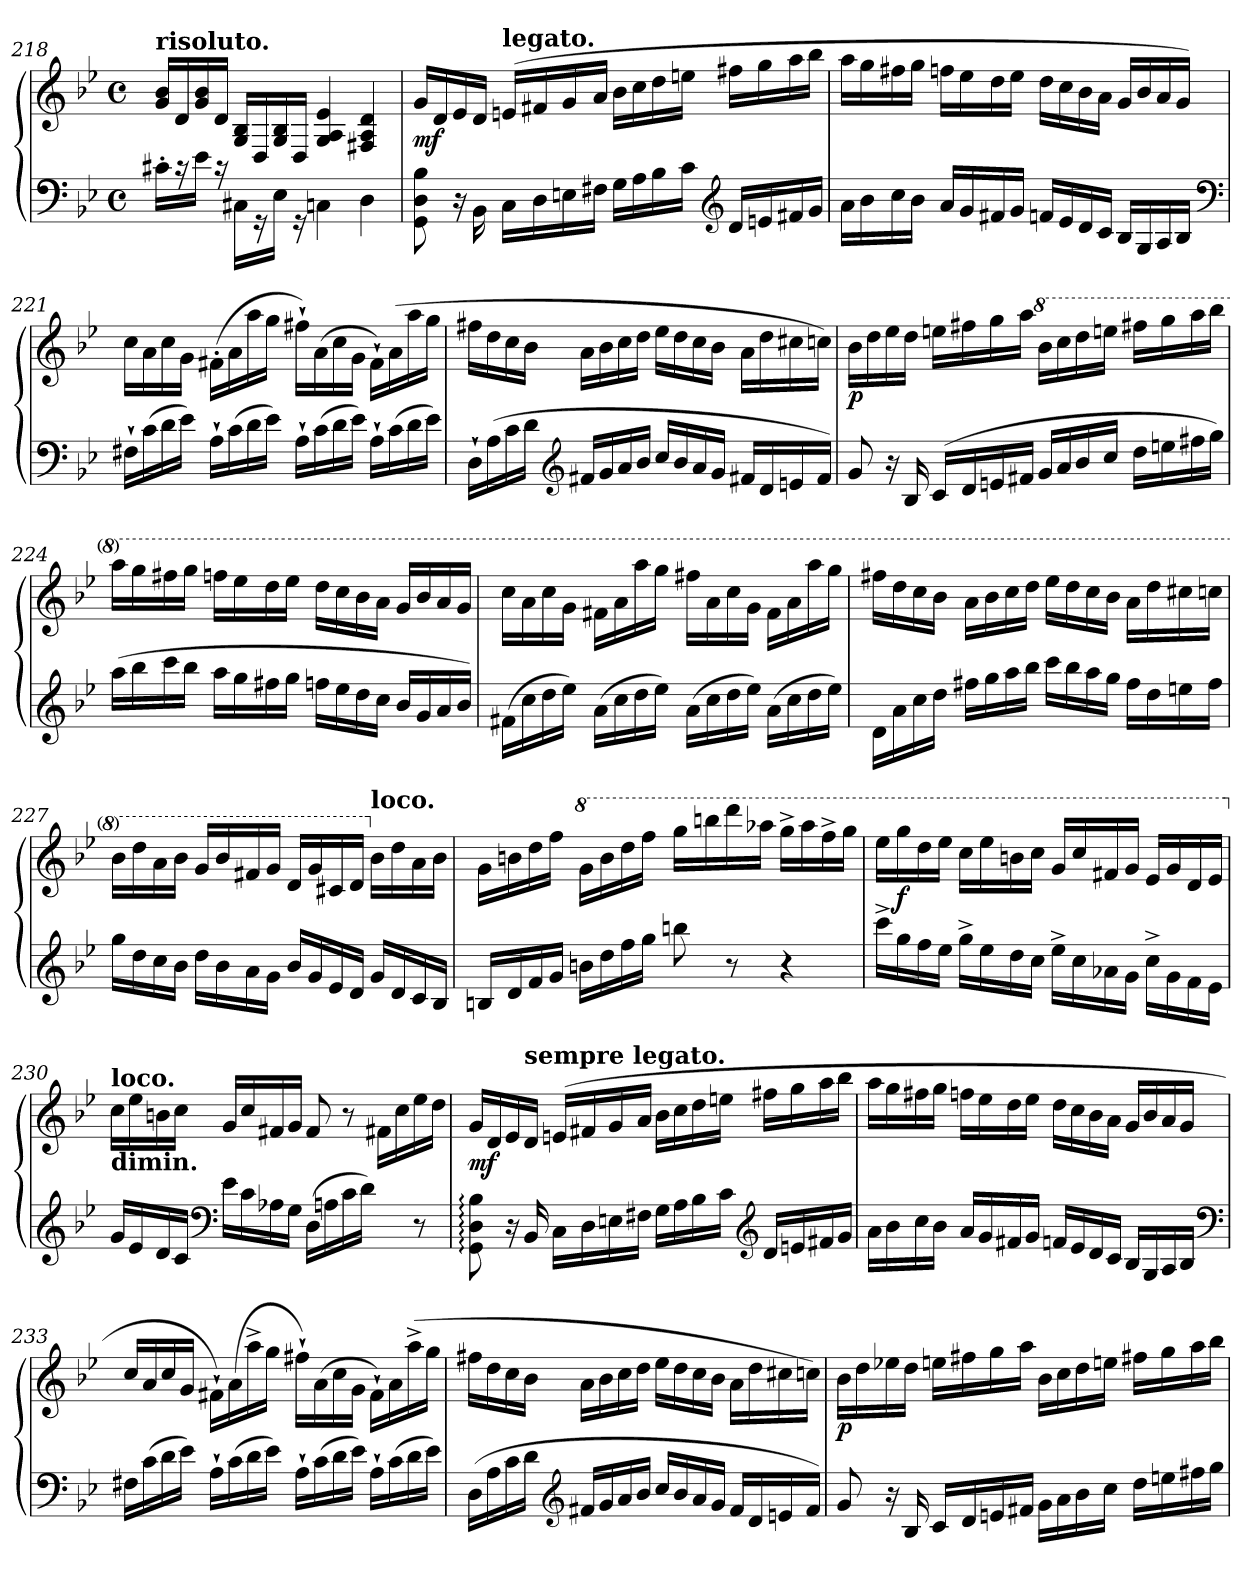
**kern	**kern	**dynam
*part1	*part1	*part1
*staff2	*staff1	*staff1/2
*clefF4	*clefG2	*
*k[b-e-]	*k[b-e-]	*
*g:	*g:	*
*M4/4	*M4/4	*
*met(c)	*met(c)	*
=218	=218	=218
!	!LO:TX:a:B:t=risoluto.	!
16c#X'>LL	16b- 16gLL	.
16rc	16d	.
16e-JJ	16b- 16g	.
16rc	16dJJ	.
16C#X\LL	16B-/ 16G/LL	.
16rGG	16D/	.
16E-\JJ	16B-/ 16G/	.
16rGG	16D/JJ	.
4Cn\	4e-/ 4A/ 4G/	.
4D\	4d/ 4A/ 4F#X/	.
=219	=219	=219
!	!	!LO:DY:b
8B- 8D 8GG	16gLL	mf
.	16d	.
16r	16e-	.
16BB-\	16dJJ	.
!	!LO:TX:a:B:t=legato.	!
16CLL	(>16enLL	.
16D	16f#X	.
16En	16g	.
16F#XJJ	16aJJ	.
16GLL	16b-LL	.
16A	16cc	.
16B-	16dd	.
16cJJ	16eenJJ	.
*clefG2	*	*
16dLL	16ff#XLL	.
16en	16gg	.
16f#X	16aa	.
16gJJ	16bb-JJ	.
=220	=220	=220
16aLL	16aaLL	.
16b-	16gg	.
16cc	16ff#X	.
16b-JJ	16ggJJ	.
16aLL	16ffnLL	.
16g	16ee-	.
16f#X	16dd	.
16gJJ	16ee-JJ	.
16fnLL	16ddLL	.
16e-	16cc	.
16d	16b-	.
16cJJ	16aJJ	.
16B-LL	16gLL	.
16G	16b-	.
16A	16a	.
16B-JJ	16gJJ)	.
*clefF4	*	*
=221	=221	=221
16F#X`>LL	16cc\LL	.
(>16c	16a	.
16d	16cc	.
16e-JJ)	16gJJ	.
16A`>LL	(>16f#X'LL	.
(>16c	16a	.
16d	16aa	.
16e-JJ)	16ggJJ	.
16A`>LL	16ff#X`>LL)	.
(>16c	(>16a	.
16d	16cc	.
16e-JJ)	16gJJ	.
16A`>LL	16f#`>LL)	.
(>16c	(>16a	.
16d	16aa	.
16e-JJ)	16ggJJ	.
=222	=222	=222
16D`LL	16ff#XLL	.
(>16A	16dd	.
16c	16cc	.
16dJJ	16b-JJ	.
*clefG2	*	*
16f#XLL	16aLL	.
16g	16b-	.
16a	16cc	.
16b-JJ	16ddJJ	.
16ccLL	16ee-LL	.
16b-	16dd	.
16a	16cc	.
16gJJ	16b-JJ	.
16f#XLL	16aLL	.
16d	16dd	.
16en	16cc#X	.
16f#JJ)	16ccnJJ)	.
=223	=223	=223
!	!	!LO:DY:b
8g	16b-LL	p
.	16dd	.
16r	16ee-	.
16B-	16ddJJ	.
(16cLL	16eenLL	.
16d	16ff#X	.
16en	16gg	.
16f#XJJ	16aaJJ	.
*	*8va	*
16gLL	16bb-LL	.
16a	16ccc	.
16b-	16ddd	.
16ccJJ	16eeenJJ	.
16ddLL	16fff#XLL	.
16een	16ggg	.
16ff#X	16aaa	.
16ggJJ)	16bbb-JJ	.
=224	=224	=224
(>16aaLL	16aaaLL	.
16bb-	16ggg	.
16ccc	16fff#X	.
16bb-JJ	16gggJJ	.
16aaLL	16fffnLL	.
16gg	16eee-	.
16ff#X	16ddd	.
16ggJJ	16eee-JJ	.
16ffnLL	16dddLL	.
16ee-	16ccc	.
16dd	16bb-	.
16ccJJ	16aaJJ	.
16b-LL	16ggLL	.
16g	16bb-	.
16a	16aa	.
16b-JJ)	16ggJJ	.
=225	=225	=225
(>16f#XLL	16ccc\LL	.
16cc	16aa	.
16dd	16ccc	.
16ee-JJ)	16ggJJ	.
(>16aLL	16ff#XLL	.
16cc	16aa	.
16dd	16aaa	.
16ee-JJ)	16gggJJ	.
(>16aLL	16fff#XLL	.
16cc	16aa	.
16dd	16ccc	.
16ee-JJ)	16ggJJ	.
(>16aLL	16ff#LL	.
16cc	16aa	.
16dd	16aaa	.
16ee-JJ)	16gggJJ	.
=226	=226	=226
16d\LL	16fff#XLL	.
16a	16ddd	.
16cc	16ccc	.
16ddJJ	16bb-JJ	.
16ff#XLL	16aaLL	.
16gg	16bb-	.
16aa	16ccc	.
16bb-JJ	16dddJJ	.
16cccLL	16eee-LL	.
16bb-	16ddd	.
16aa	16ccc	.
16ggJJ	16bb-JJ	.
16ff#LL	16aaLL	.
16dd	16ddd	.
16een	16ccc#X	.
16ff#JJ	16cccnJJ	.
=227	=227	=227
16ggLL	16bb-LL	.
16dd	16ddd	.
16cc	16aa	.
16b-JJ	16bb-JJ	.
16dd\LL	16gg/LL	.
16b-	16bb-	.
16a	16ff#X	.
16gJJ	16ggJJ	.
16b-/LL	16ddLL	.
16g	16gg	.
16e-	16cc#X	.
16dJJ	16ddJJ	.
*	*X8va	*
!	!LO:TX:a:B:t=loco.	!
16gLL	16b-LL	.
16d	16dd	.
16c	16a	.
16B-JJ	16b-JJ	.
=228	=228	=228
16BnLL	16gLL	.
16d	16bn	.
16f	16dd	.
16gJJ	16ffJJ	.
*	*8va	*
16bnLL	16ggLL	.
16dd	16bb	.
16ff	16ddd	.
16ggJJ	16fffJJ	.
8bbn	16gggLL	.
.	16bbbn	.
8r	16dddd	.
.	16aaa-XJJ	.
4r	16ggg^<LL	.
.	16aaa-	.
.	16fff^<	.
.	16gggJJ	.
=229	=229	=229
16ccc^<LL	16eee-LL	.
!	!	!LO:DY:b
16gg	16ggg	f
16ff	16ddd	.
16ee-JJ	16eee-JJ	.
16gg^<LL	16cccLL	.
16ee-	16eee-	.
16dd	16bbn	.
16ccJJ	16cccJJ	.
16ee-^<LL	16ggLL	.
16cc	16ccc	.
16a-X	16ff#X	.
16gJJ	16ggJJ	.
16cc^<\LL	16ee-LL	.
16g	16gg	.
16f	16dd	.
16e-JJ	16ee-JJ	.
=230	=230	=230
*	*X8va	*
!	!LO:TX:b:B:t=dimin.	!
!	!LO:TX:a:B:t=loco.	!
16gLL	16ccLL	.
16e-	16ee-	.
16d	16bn	.
16cJJ	16ccJJ	.
*clefF4	*	*
16e-LL	16gLL	.
16c	16cc	.
16A-X	16f#X	.
16GJJ	16gJJ	.
(>16DLL	8f#	.
16An	.	.
16c	8r	.
16dJJ)	.	.
16ryy	16f#XLL	.
16ryy	16cc	.
8r	16ee-	.
.	16ddJJ	.
=231	=231	=231
!	!	!LO:DY:b
8B-: 8D: 8GG:	16gLL	mf
.	16d	.
16r	16e-	.
!	!LO:TX:a:B:t=sempre legato.	!
16BB-	16dJJ	.
16CLL	(>16enLL	.
16D	16f#X	.
16En	16g	.
16F#XJJ	16aJJ	.
16GLL	16b-LL	.
16A	16cc	.
16B-	16dd	.
16cJJ	16eenJJ	.
*clefG2	*	*
16dLL	16ff#XLL	.
16en	16gg	.
16f#X	16aa	.
16gJJ	16bb-JJ	.
=232	=232	=232
16aLL	16aaLL	.
16b-	16gg	.
16cc	16ff#X	.
16b-JJ	16ggJJ	.
16a/LL	16ffnLL	.
16g	16ee-	.
16f#X	16dd	.
16gJJ	16ee-JJ	.
16fnLL	16ddLL	.
16e-	16cc	.
16d	16b-	.
16cJJ	16aJJ	.
16B-LL	16gLL	.
16G	16b-	.
16A	16a	.
16B-JJ	16gJJ	.
*clefF4	*	*
=233	=233	=233
16F#XLL	16ccLL	.
(>16c	16a	.
16d	16cc	.
16e-JJ)	16gJJ	.
16A`LL	16f#X`LL)	.
(16c	(16a	.
16d	16aa^<	.
16e-JJ)	16ggJJ	.
16A`LL	16ff#X`>LL)	.
(16c	(>16a	.
16d	16cc	.
16e-JJ)	16gJJ	.
16A`LL	16f#`>LL)	.
(16c	16a	.
16d	(16aa^<	.
16e-JJ)	16ggJJ	.
=234	=234	=234
(>16DLL	16ff#XLL	.
16A	16dd	.
16c	16cc	.
16dJJ	16b-JJ	.
*clefG2	*	*
16f#XLL	16aLL	.
16g	16b-	.
16a	16cc	.
16b-JJ	16ddJJ	.
16ccLL	16ee-LL	.
16b-	16dd	.
16a	16cc	.
16gJJ	16b-JJ	.
16f#LL	16aLL	.
16d	16dd	.
16en	16cc#X	.
16f#JJ)	16ccnJJ)	.
=235	=235	=235
!	!	!LO:DY:b
8g	16b-LL	p
.	16dd	.
16r	16ee-X	.
16B-	16ddJJ	.
16cLL	16eenLL	.
16d	16ff#X	.
16en	16gg	.
16f#XJJ	16aaJJ	.
16g\LL	16b-LL	.
16a	16cc	.
16b-	16dd	.
16ccJJ	16eenJJ	.
16ddLL	16ff#XLL	.
16een	16gg	.
16ff#X	16aa	.
16ggJJ	16bb-JJ	.
=	=	=
*-	*-	*-
